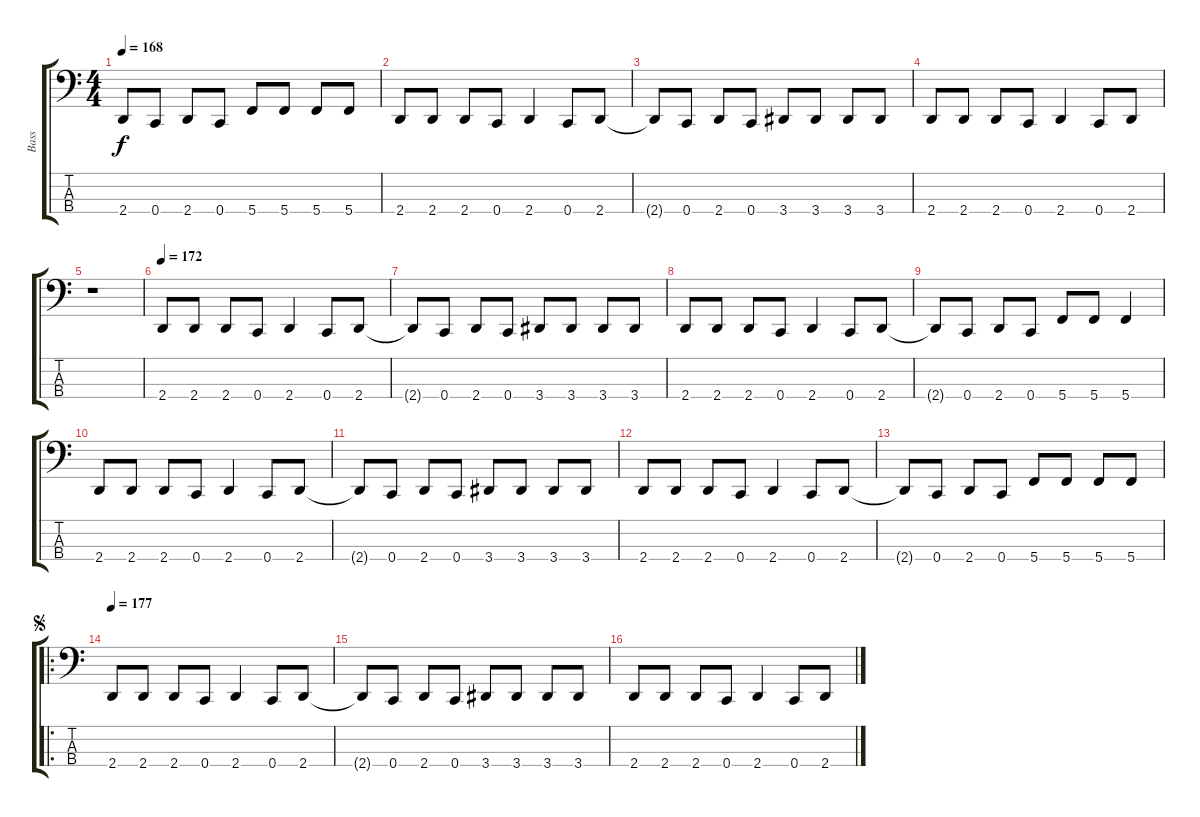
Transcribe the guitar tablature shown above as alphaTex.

\track ("Bass" "Bass") {instrument electricbassfinger}
\staff {score tabs}
\tuning (F2 C2 G1 C1) {hide}
\ts (4 4)
\tempo 168
\clef f4
\ks c
2.4{t}.8{dy f} 0.4.8 2.4.8 0.4.8 5.4.8 5.4.8 5.4.8 5.4.8 |
2.4.8 2.4.8 2.4.8 0.4.8 2.4.4 0.4.8 2.4.8 |
2.4{t}.8 0.4.8 2.4.8 0.4.8 3.4.8 3.4.8 3.4.8 3.4.8 |
2.4.8 2.4.8 2.4.8 0.4.8 2.4.4 0.4.8 2.4.8 |
r.1 |
\tempo 172
2.4.8 2.4.8 2.4.8 0.4.8 2.4.4 0.4.8 2.4.8 |
2.4{t}.8 0.4.8 2.4.8 0.4.8 3.4.8 3.4.8 3.4.8 3.4.8 |
2.4.8 2.4.8 2.4.8 0.4.8 2.4.4 0.4.8 2.4.8 |
2.4{t}.8 0.4.8 2.4.8 0.4.8 5.4.8 5.4.8 5.4.4 |
2.4.8 2.4.8 2.4.8 0.4.8 2.4.4 0.4.8 2.4.8 |
2.4{t}.8 0.4.8 2.4.8 0.4.8 3.4.8 3.4.8 3.4.8 3.4.8 |
2.4.8 2.4.8 2.4.8 0.4.8 2.4.4 0.4.8 2.4.8 |
2.4{t}.8 0.4.8 2.4.8 0.4.8 5.4.8 5.4.8 5.4.8 5.4.8 |
\ro
\jump segno
\tempo 177
2.4.8 2.4.8 2.4.8 0.4.8 2.4.4 0.4.8 2.4.8 |
2.4{t}.8 0.4.8 2.4.8 0.4.8 3.4.8 3.4.8 3.4.8 3.4.8 |
2.4.8 2.4.8 2.4.8 0.4.8 2.4.4 0.4.8 2.4.8
